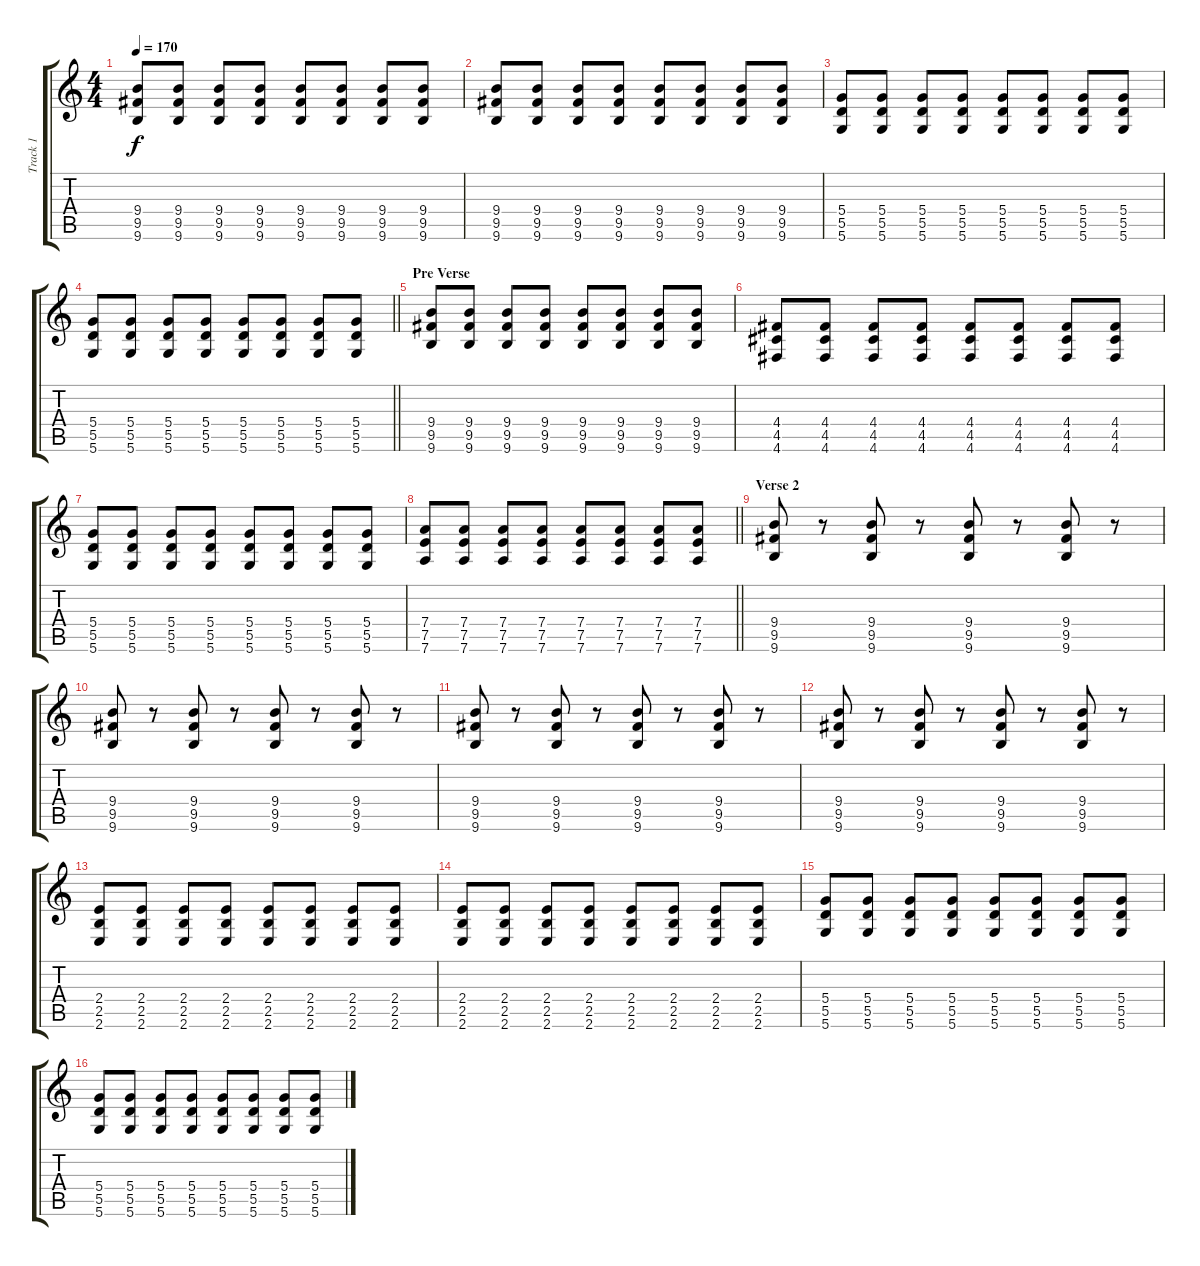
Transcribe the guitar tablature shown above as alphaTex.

\track ("Track 1" "Track 1") {instrument distortionguitar}
\staff {score tabs}
\tuning (E4 B3 G3 D3 A2 D2) {hide}
\ts (4 4)
\tempo 170
\clef g2
\ks c
(9.4 9.5 9.6).8{dy f} (9.4 9.5 9.6).8 (9.4 9.5 9.6).8 (9.4 9.5 9.6).8 (9.4 9.5 9.6).8 (9.4 9.5 9.6).8 (9.4 9.5 9.6).8 (9.4 9.5 9.6).8 |
(9.4 9.5 9.6).8 (9.4 9.5 9.6).8 (9.4 9.5 9.6).8 (9.4 9.5 9.6).8 (9.4 9.5 9.6).8 (9.4 9.5 9.6).8 (9.4 9.5 9.6).8 (9.4 9.5 9.6).8 |
(5.4 5.5 5.6).8 (5.4 5.5 5.6).8 (5.4 5.5 5.6).8 (5.4 5.5 5.6).8 (5.4 5.5 5.6).8 (5.4 5.5 5.6).8 (5.4 5.5 5.6).8 (5.4 5.5 5.6).8 |
\barLineRight lightlight
(5.4 5.5 5.6).8 (5.4 5.5 5.6).8 (5.4 5.5 5.6).8 (5.4 5.5 5.6).8 (5.4 5.5 5.6).8 (5.4 5.5 5.6).8 (5.4 5.5 5.6).8 (5.4 5.5 5.6).8 |
\section ("" "Pre Verse")
(9.4 9.5 9.6).8 (9.4 9.5 9.6).8 (9.4 9.5 9.6).8 (9.4 9.5 9.6).8 (9.4 9.5 9.6).8 (9.4 9.5 9.6).8 (9.4 9.5 9.6).8 (9.4 9.5 9.6).8 |
(4.4 4.5 4.6).8 (4.4 4.5 4.6).8 (4.4 4.5 4.6).8 (4.4 4.5 4.6).8 (4.4 4.5 4.6).8 (4.4 4.5 4.6).8 (4.4 4.5 4.6).8 (4.4 4.5 4.6).8 |
(5.4 5.5 5.6).8 (5.4 5.5 5.6).8 (5.4 5.5 5.6).8 (5.4 5.5 5.6).8 (5.4 5.5 5.6).8 (5.4 5.5 5.6).8 (5.4 5.5 5.6).8 (5.4 5.5 5.6).8 |
\barLineRight lightlight
(7.4 7.5 7.6).8 (7.4 7.5 7.6).8 (7.4 7.5 7.6).8 (7.4 7.5 7.6).8 (7.4 7.5 7.6).8 (7.4 7.5 7.6).8 (7.4 7.5 7.6).8 (7.4 7.5 7.6).8 |
\section ("" "Verse 2")
(9.4 9.5 9.6).8 r.8 (9.4 9.5 9.6).8 r.8 (9.4 9.5 9.6).8 r.8 (9.4 9.5 9.6).8 r.8 |
(9.4 9.5 9.6).8 r.8 (9.4 9.5 9.6).8 r.8 (9.4 9.5 9.6).8 r.8 (9.4 9.5 9.6).8 r.8 |
(9.4 9.5 9.6).8 r.8 (9.4 9.5 9.6).8 r.8 (9.4 9.5 9.6).8 r.8 (9.4 9.5 9.6).8 r.8 |
(9.4 9.5 9.6).8 r.8 (9.4 9.5 9.6).8 r.8 (9.4 9.5 9.6).8 r.8 (9.4 9.5 9.6).8 r.8 |
(2.4 2.5 2.6).8 (2.4 2.5 2.6).8 (2.4 2.5 2.6).8 (2.4 2.5 2.6).8 (2.4 2.5 2.6).8 (2.4 2.5 2.6).8 (2.4 2.5 2.6).8 (2.4 2.5 2.6).8 |
(2.4 2.5 2.6).8 (2.4 2.5 2.6).8 (2.4 2.5 2.6).8 (2.4 2.5 2.6).8 (2.4 2.5 2.6).8 (2.4 2.5 2.6).8 (2.4 2.5 2.6).8 (2.4 2.5 2.6).8 |
(5.4 5.5 5.6).8 (5.4 5.5 5.6).8 (5.4 5.5 5.6).8 (5.4 5.5 5.6).8 (5.4 5.5 5.6).8 (5.4 5.5 5.6).8 (5.4 5.5 5.6).8 (5.4 5.5 5.6).8 |
(5.4 5.5 5.6).8 (5.4 5.5 5.6).8 (5.4 5.5 5.6).8 (5.4 5.5 5.6).8 (5.4 5.5 5.6).8 (5.4 5.5 5.6).8 (5.4 5.5 5.6).8 (5.4 5.5 5.6).8
